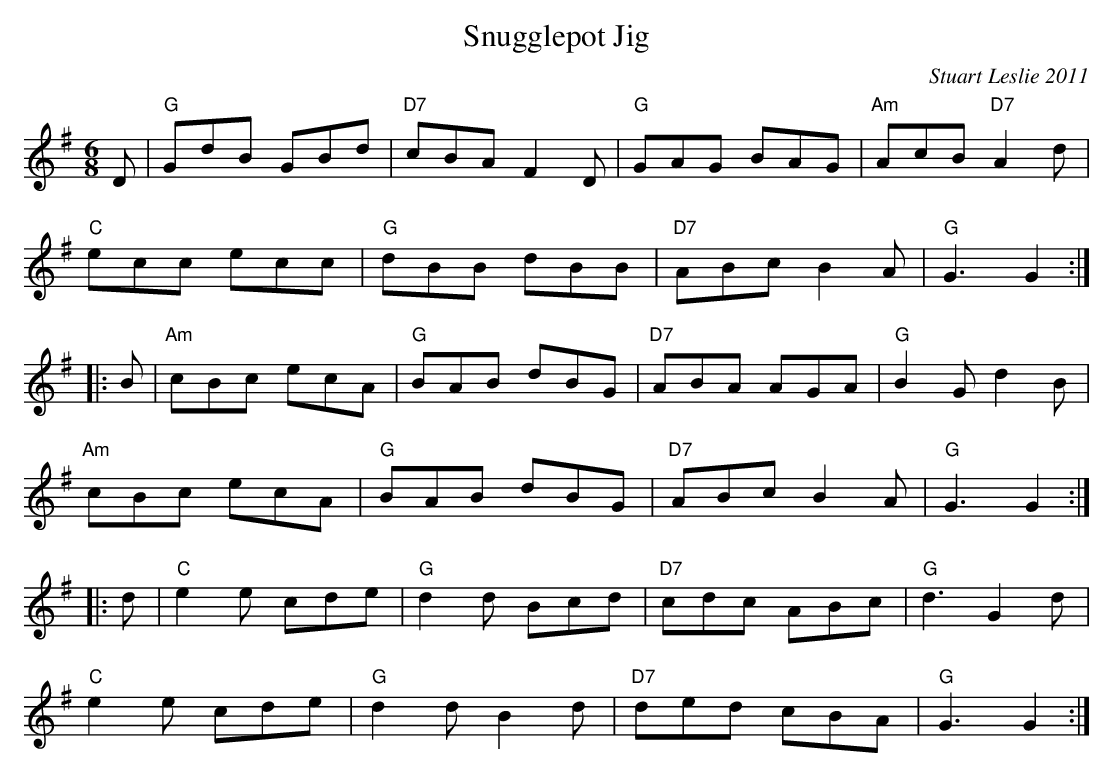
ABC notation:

X:1
T:Snugglepot Jig
C:Stuart Leslie 2011
M:6/8
L:1/8
K:G
D|"G"GdB GBd|"D7"cBA F2D|"G"GAG BAG|"Am"AcB "D7"A2d|
"C"ecc ecc|"G"dBB dBB|"D7"ABc B2A|"G"G3 G2:|
|:B|"Am"cBc ecA|"G"BAB dBG|"D7"ABA AGA|"G"B2Gd2B|
"Am"cBc ecA|"G"BAB dBG|"D7"ABc B2A|"G"G3 G2:|
|:d|"C"e2e cde|"G"d2d Bcd|"D7"cdc ABc|"G"d3G2d|
"C"e2e cde|"G"d2d B2d|"D7"ded cBA|"G"G3G2:|
